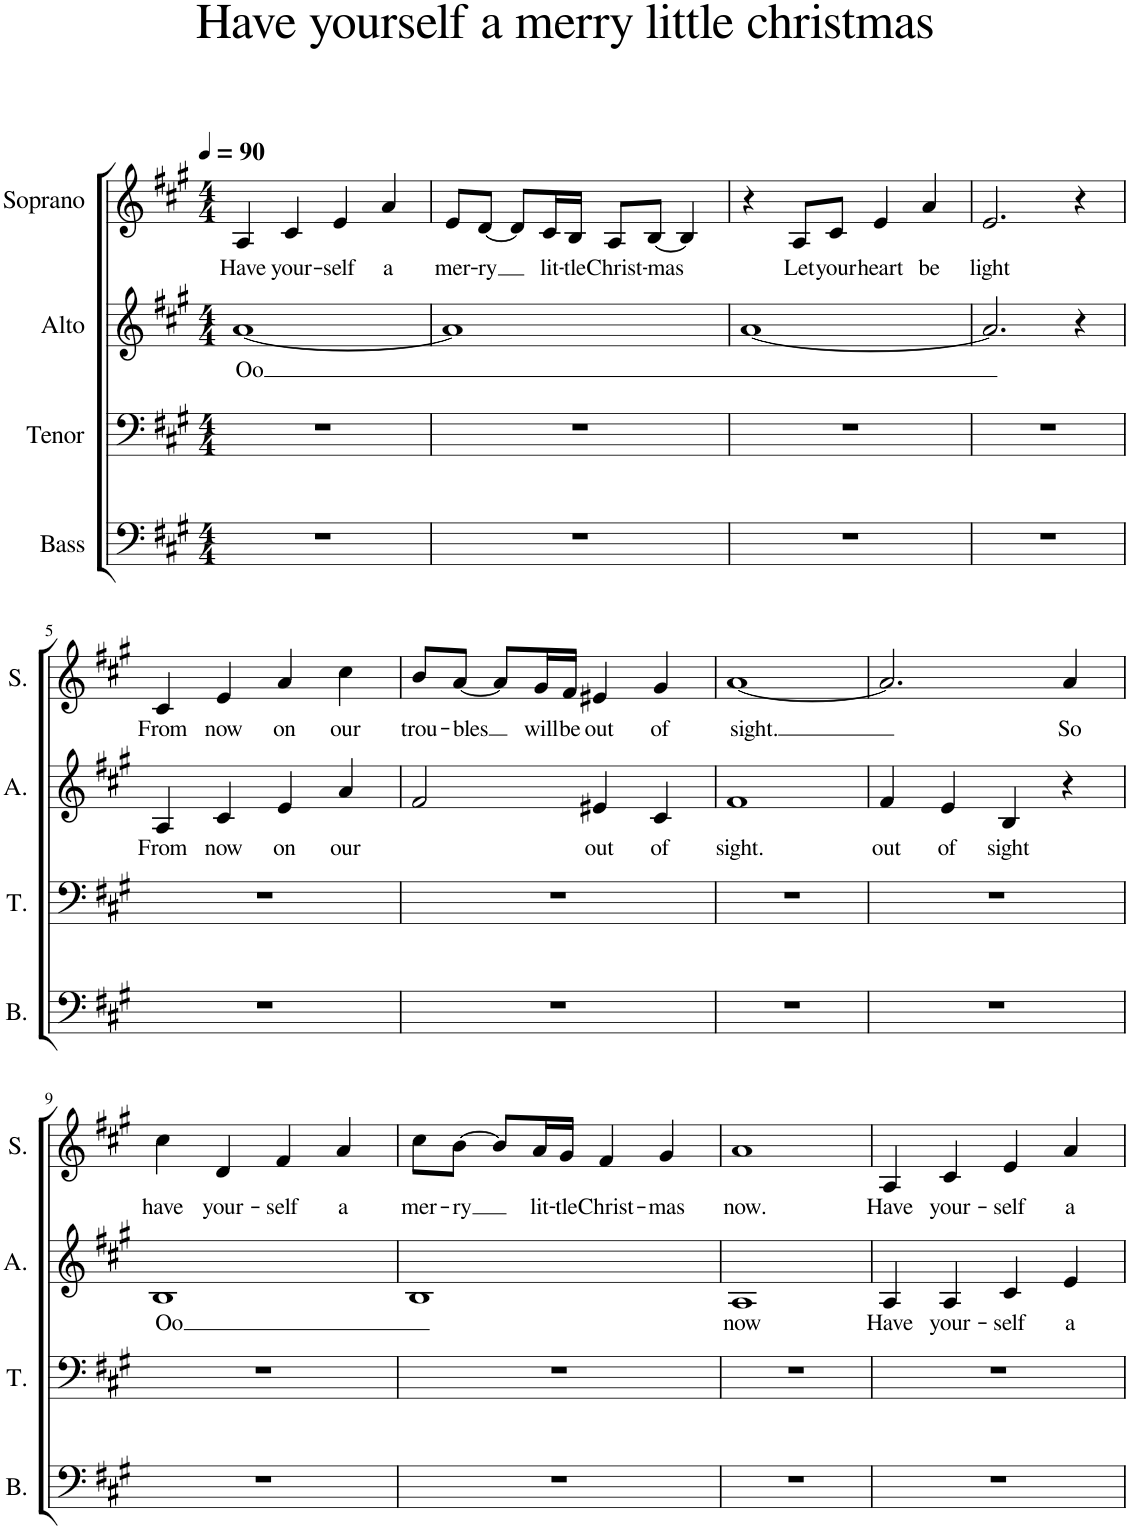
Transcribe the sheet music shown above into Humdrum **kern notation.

**kern	**kern	**kern	**text	**kern	**text
*part4	*part3	*part2	*part2	*part1	*part1
*staff4	*staff3	*staff2	*staff2	*staff1	*staff1
*I"Bass	*I"Tenor	*I"Alto	*	*I"Soprano	*
*I'B.	*I'T.	*I'A.	*	*I'S.	*
*clefF4	*clefF4	*clefG2	*	*clefG2	*
*k[f#c#g#]	*k[f#c#g#]	*k[f#c#g#]	*	*k[f#c#g#]	*
*M4/4	*M4/4	*M4/4	*	*M4/4	*
*MM90	*MM90	*MM90	*	*MM90	*
=1	=1	=1	=1	=1	=1
!	!	!	!LO:LY:b	!	!LO:LY:b
1r	1r	[1a	Oo	4A/	Have
!	!	!	!	!	!LO:LY:b
.	.	.	.	4c#/	your-
!	!	!	!	!	!LO:LY:b
.	.	.	.	4e/	-self
!	!	!	!	!	!LO:LY:b
.	.	.	.	4a/	a
=2	=2	=2	=2	=2	=2
!	!	!	!	!	!LO:LY:b
1r	1r	1a]	.	8e/L	mer-
!	!	!	!	!	!LO:LY:b
.	.	.	.	[8d/J	-ry
.	.	.	.	8d/L]	.
!	!	!	!	!	!LO:LY:b
.	.	.	.	16c#/L	lit-
!	!	!	!	!	!LO:LY:b
.	.	.	.	16B/JJ	-tle
!	!	!	!	!	!LO:LY:b
.	.	.	.	8A/L	Christ-
!	!	!	!	!	!LO:LY:b
.	.	.	.	[8B/J	-mas
.	.	.	.	4B/]	.
=3	=3	=3	=3	=3	=3
1r	1r	[1a	.	4r	.
!	!	!	!	!	!LO:LY:b
.	.	.	.	8A/L	Let
!	!	!	!	!	!LO:LY:b
.	.	.	.	8c#/J	your
!	!	!	!	!	!LO:LY:b
.	.	.	.	4e/	heart
!	!	!	!	!	!LO:LY:b
.	.	.	.	4a/	be
=4	=4	=4	=4	=4	=4
!	!	!	!	!	!LO:LY:b
1r	1r	2.a/]	.	2.e/	light
.	.	4r	.	4r	.
!!LO:LB:g=z
=5	=5	=5	=5	=5	=5
!	!	!	!LO:LY:b	!	!LO:LY:b
1r	1r	4A/	From	4c#/	From
!	!	!	!LO:LY:b	!	!LO:LY:b
.	.	4c#/	now	4e/	now
!	!	!	!LO:LY:b	!	!LO:LY:b
.	.	4e/	on	4a/	on
!	!	!	!LO:LY:b	!	!LO:LY:b
.	.	4a/	our	4cc#\	our
=6	=6	=6	=6	=6	=6
!	!	!	!	!	!LO:LY:b
1r	1r	2f#/	.	8b/L	trou-
!	!	!	!	!	!LO:LY:b
.	.	.	.	[8a/J	-bles
.	.	.	.	8a/L]	.
!	!	!	!	!	!LO:LY:b
.	.	.	.	16g#/L	will
!	!	!	!	!	!LO:LY:b
.	.	.	.	16f#/JJ	be
!	!	!	!LO:LY:b	!	!LO:LY:b
.	.	4e#X/	out	4e#X/	out
!	!	!	!LO:LY:b	!	!LO:LY:b
.	.	4c#/	of	4g#/	of
=7	=7	=7	=7	=7	=7
!	!	!	!LO:LY:b	!	!LO:LY:b
1r	1r	1f#	sight.	[1a	sight.
=8	=8	=8	=8	=8	=8
!	!	!	!LO:LY:b	!	!
1r	1r	4f#/	out	2.a/]	.
!	!	!	!LO:LY:b	!	!
.	.	4e/	of	.	.
!	!	!	!LO:LY:b	!	!
.	.	4B/	sight	.	.
!	!	!	!	!	!LO:LY:b
.	.	4r	.	4a/	So
!!LO:LB:g=z
=9	=9	=9	=9	=9	=9
!	!	!	!LO:LY:b	!	!LO:LY:b
1r	1r	1B	Oo	4cc#\	have
!	!	!	!	!	!LO:LY:b
.	.	.	.	4d/	your-
!	!	!	!	!	!LO:LY:b
.	.	.	.	4f#/	-self
!	!	!	!	!	!LO:LY:b
.	.	.	.	4a/	a
=10	=10	=10	=10	=10	=10
!	!	!	!	!	!LO:LY:b
1r	1r	1B	.	8cc#\L	mer-
!	!	!	!	!	!LO:LY:b
.	.	.	.	[8b\J	-ry
.	.	.	.	8b/L]	.
!	!	!	!	!	!LO:LY:b
.	.	.	.	16a/L	lit-
!	!	!	!	!	!LO:LY:b
.	.	.	.	16g#/JJ	-tle
!	!	!	!	!	!LO:LY:b
.	.	.	.	4f#/	Christ-
!	!	!	!	!	!LO:LY:b
.	.	.	.	4g#/	-mas
=11	=11	=11	=11	=11	=11
!	!	!	!LO:LY:b	!	!LO:LY:b
1r	1r	1A	now	1a	now.
=12	=12	=12	=12	=12	=12
!	!	!	!LO:LY:b	!	!LO:LY:b
1r	1r	4A/	Have	4A/	Have
!	!	!	!LO:LY:b	!	!LO:LY:b
.	.	4A/	your-	4c#/	your-
!	!	!	!LO:LY:b	!	!LO:LY:b
.	.	4c#/	-self	4e/	-self
!	!	!	!LO:LY:b	!	!LO:LY:b
.	.	4e/	a	4a/	a
=	=	=	=	=	=
*-	*-	*-	*-	*-	*-
